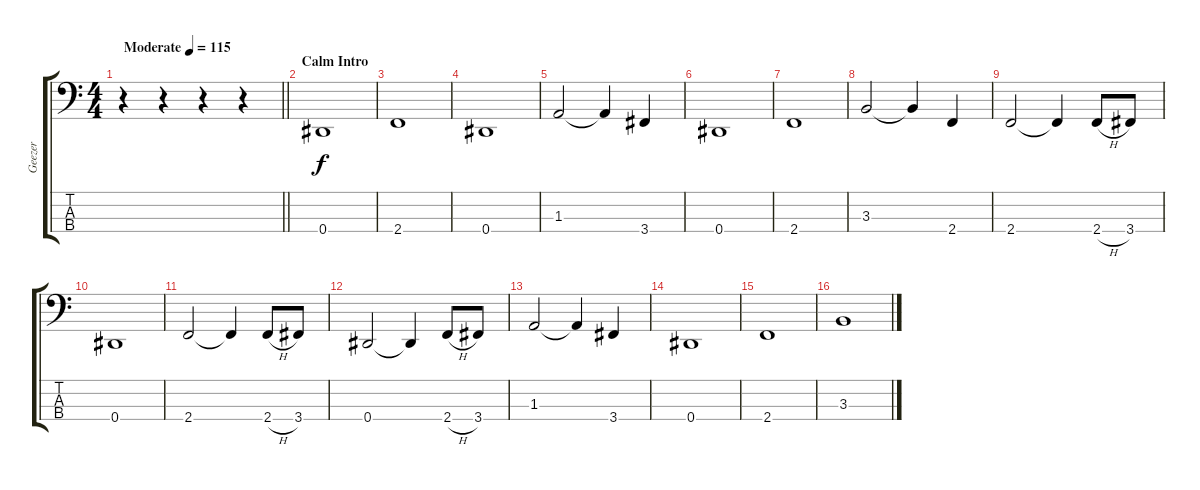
\track ("Geezer" "Geezer") {instrument electricbassfinger}
\staff {score tabs}
\tuning (Gb2 Db2 Ab1 Eb1) {hide}
\ts (4 4)
\tempo (115 "Moderate")
\clef f4
\barLineRight lightlight
\ks c
r.4{dy f instrument electricbassfinger} r.4 r.4 r.4 |
\section ("" "Calm Intro")
0.4.1 |
2.4.1 |
0.4.1 |
1.3.2 1.3{t}.4 3.4.4 |
0.4.1 |
2.4.1 |
3.3.2 3.3{t}.4 2.4.4 |
2.4.2 2.4{t}.4 2.4{h}.8 3.4.8 |
0.4.1 |
2.4.2 2.4{t}.4 2.4{h}.8 3.4.8 |
0.4.2 0.4{t}.4 2.4{h}.8 3.4.8 |
1.3.2 1.3{t}.4 3.4.4 |
0.4.1 |
2.4.1 |
3.3.1
